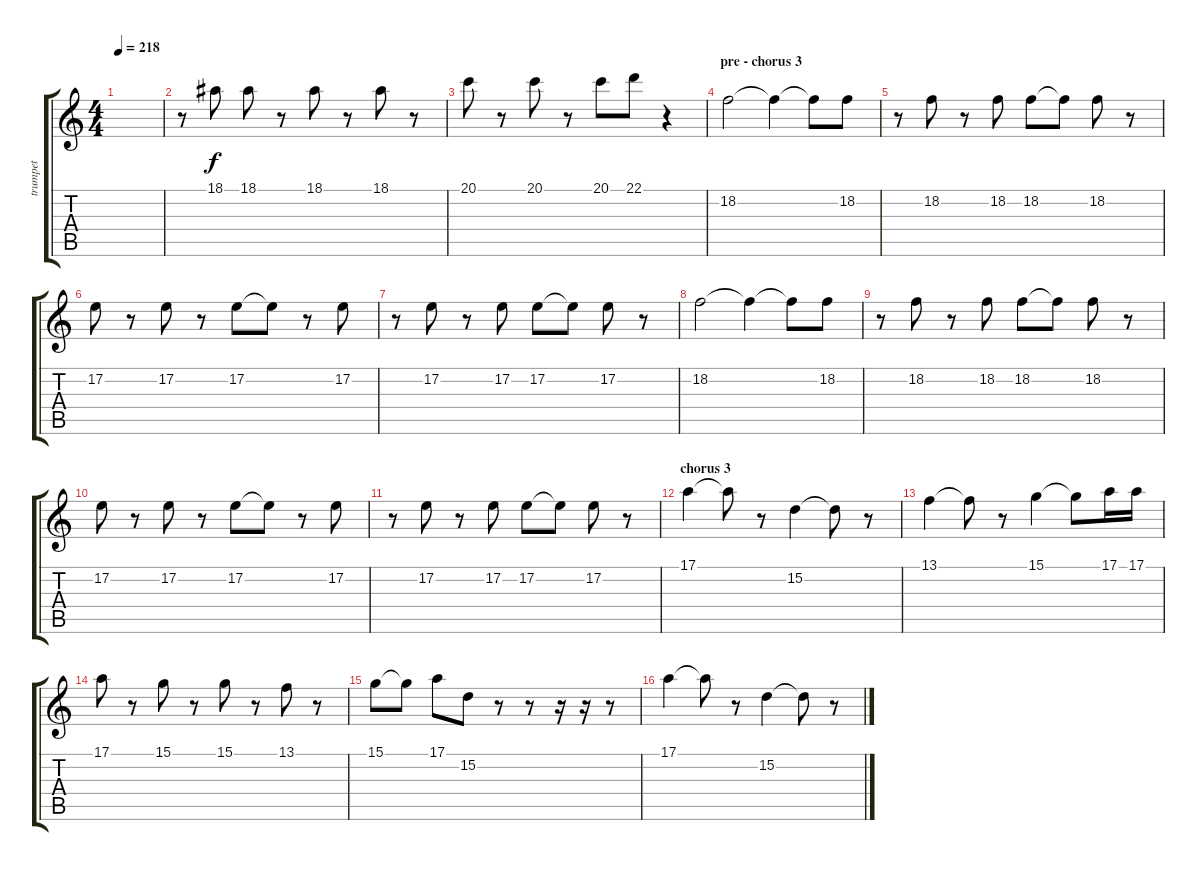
\track ("trumpet " "trumpet ") {instrument trumpet}
\staff {score tabs}
\tuning (E4 B3 G3 D3 A2 E2) {hide}
\ts (4 4)
\tempo 218
\clef g2
\ks c
|
r.8 18.1.8 18.1.8 r.8 18.1.8 r.8 18.1.8 r.8 |
20.1.8 r.8 20.1.8 r.8 20.1.8 22.1.8 r.4 |
\section ("" "pre - chorus 3")
18.2.2{balance 4} 18.2{t}.4 18.2{t}.8 18.2.8 |
r.8 18.2.8 r.8 18.2.8 18.2.8 18.2{t}.8 18.2.8 r.8 |
17.2.8 r.8 17.2.8 r.8 17.2.8 17.2{t}.8 r.8 17.2.8 |
r.8 17.2.8 r.8 17.2.8 17.2.8 17.2{t}.8 17.2.8 r.8 |
18.2.2 18.2{t}.4 18.2{t}.8 18.2.8 |
r.8 18.2.8 r.8 18.2.8 18.2.8 18.2{t}.8 18.2.8 r.8 |
17.2.8 r.8 17.2.8 r.8 17.2.8 17.2{t}.8 r.8 17.2.8 |
r.8 17.2.8 r.8 17.2.8 17.2.8 17.2{t}.8 17.2.8 r.8 |
\section ("" "chorus 3")
17.1.4{balance 4} 17.1{t}.8 r.8 15.2.4 15.2{t}.8 r.8 |
13.1.4 13.1{t}.8 r.8 15.1.4 15.1{t}.8 17.1.16{balance 12} 17.1.16 |
17.1.8 r.8 15.1.8 r.8 15.1.8 r.8 13.1.8 r.8 |
15.1.8 15.1{t}.8 17.1.8 15.2.8 r.8 r.8 r.16 r.16 r.8 |
17.1.4{balance 4} 17.1{t}.8 r.8 15.2.4 15.2{t}.8 r.8
